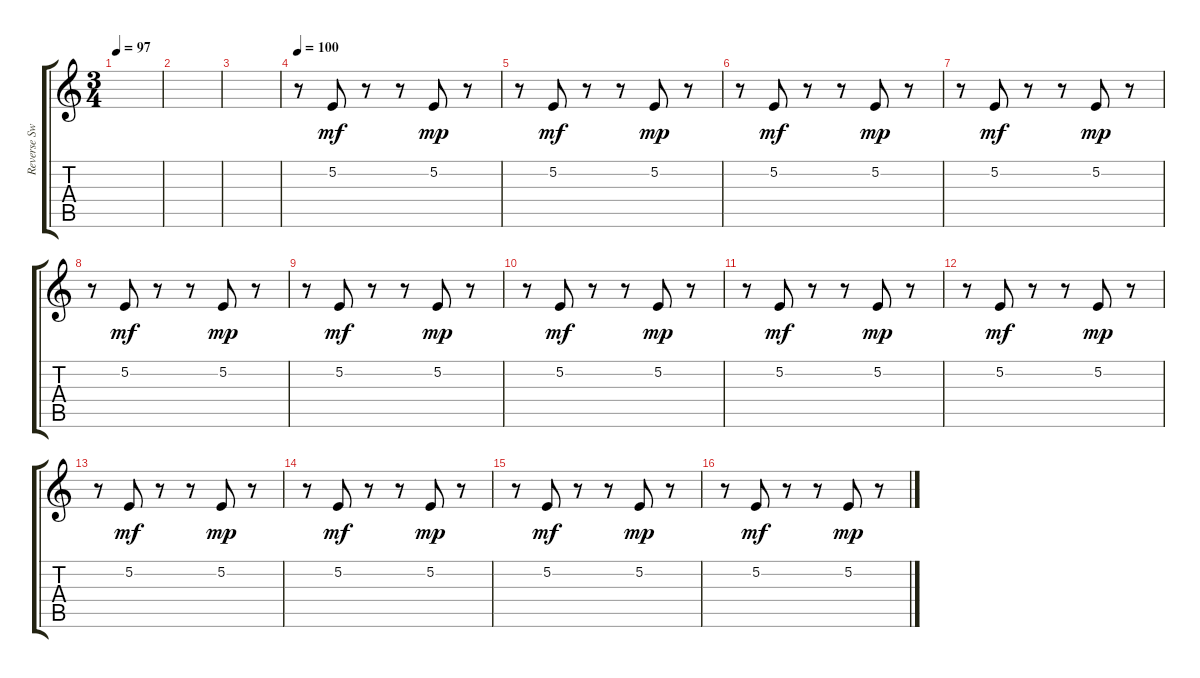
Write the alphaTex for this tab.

\track ("Reverse Sweep" "Reverse Sw") {instrument reversecymbal}
\staff {score tabs}
\tuning (E4 B3 G3 D3 A2 E2) {hide}
\ts (3 4)
\tempo 97
\clef g2
\ks c
|
|
|
\tempo 100
r.8 5.2.8{dy mf} r.8 r.8 5.2.8{dy mp} r.8 |
r.8 5.2.8{dy mf} r.8 r.8 5.2.8{dy mp} r.8 |
r.8 5.2.8{dy mf} r.8 r.8 5.2.8{dy mp} r.8 |
r.8 5.2.8{dy mf} r.8 r.8 5.2.8{dy mp} r.8 |
r.8 5.2.8{dy mf} r.8 r.8 5.2.8{dy mp} r.8 |
r.8 5.2.8{dy mf} r.8 r.8 5.2.8{dy mp} r.8 |
r.8 5.2.8{dy mf} r.8 r.8 5.2.8{dy mp} r.8 |
r.8 5.2.8{dy mf} r.8 r.8 5.2.8{dy mp} r.8 |
r.8 5.2.8{dy mf} r.8 r.8 5.2.8{dy mp} r.8 |
r.8 5.2.8{dy mf} r.8 r.8 5.2.8{dy mp} r.8 |
r.8 5.2.8{dy mf} r.8 r.8 5.2.8{dy mp} r.8 |
r.8 5.2.8{dy mf} r.8 r.8 5.2.8{dy mp} r.8 |
r.8 5.2.8{dy mf} r.8 r.8 5.2.8{dy mp} r.8
